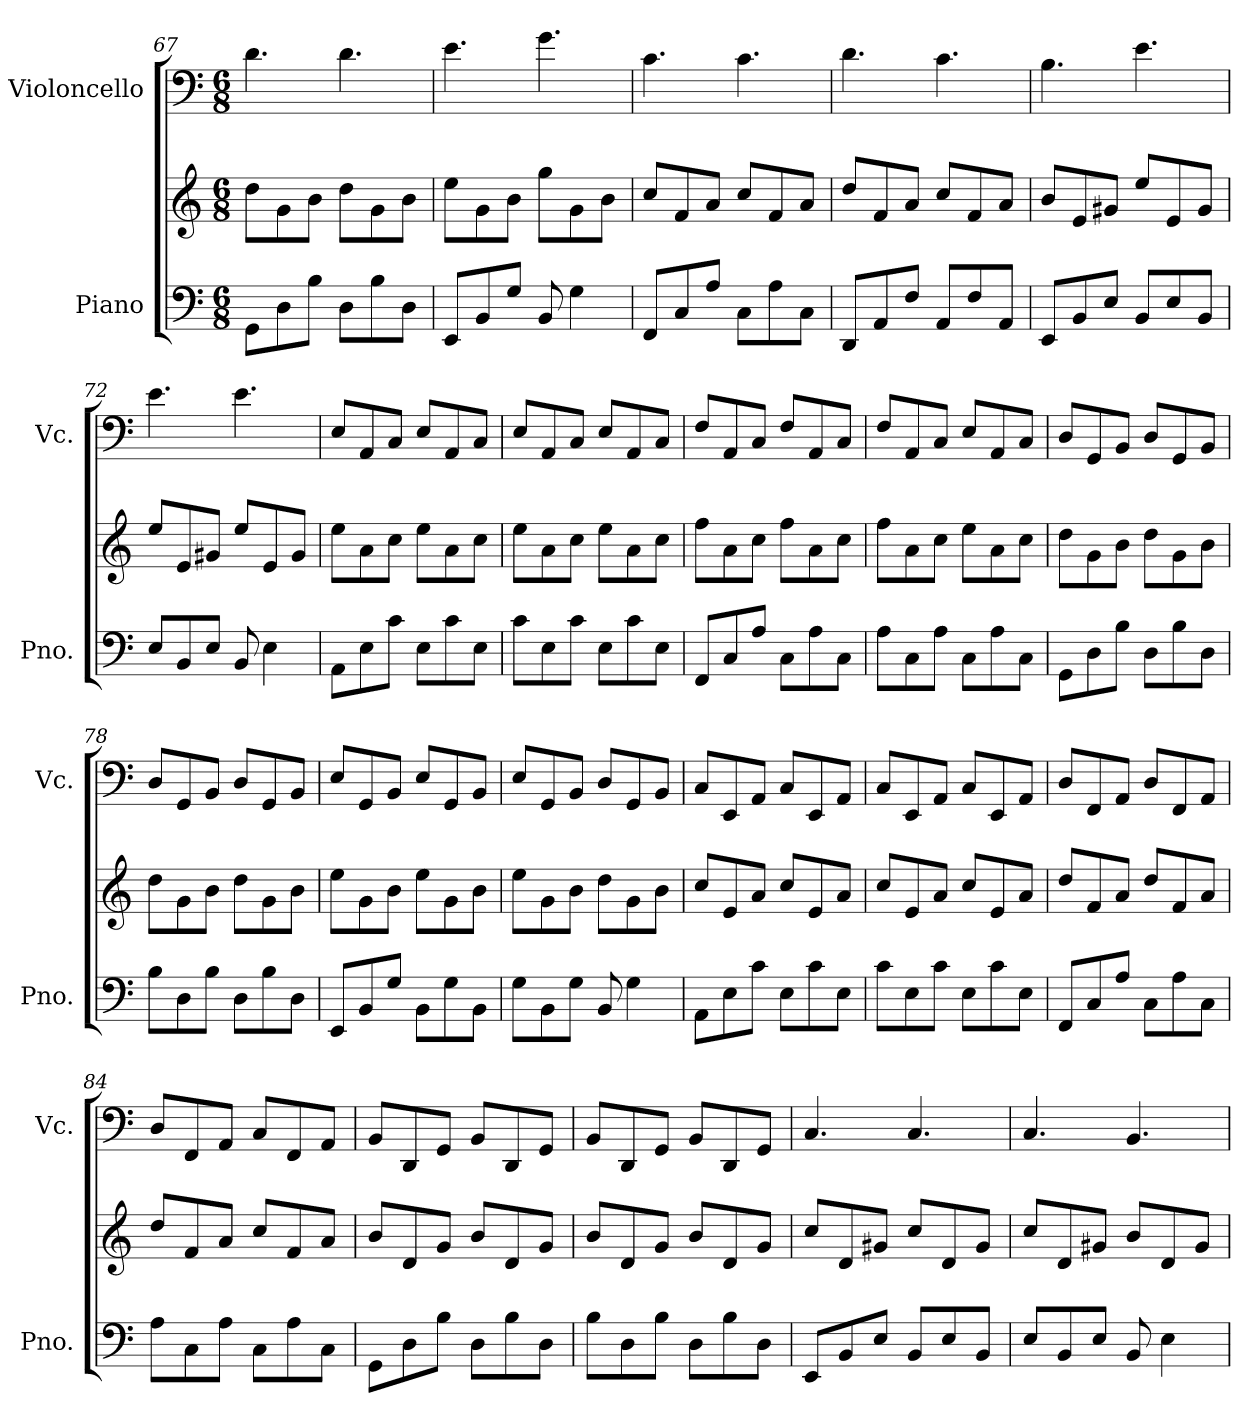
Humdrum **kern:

**kern	**kern	**kern
*part2	*part2	*part1
*staff3	*staff2	*staff1
*I"Piano	*	*I"Violoncello
*I'Pno.	*	*I'Vc.
*clefF4	*clefG2	*clefF4
*k[]	*k[]	*k[]
*M6/8	*M6/8	*M6/8
=67	=67	=67
8GG\L	8dd\L	4.d\
8D\	8g\	.
8B\J	8b\J	.
8D\L	8dd\L	4.d\
8B\	8g\	.
8D\J	8b\J	.
=68	=68	=68
8EE/L	8ee\L	4.e\
8BB/	8g\	.
8G/J	8b\J	.
8BB/	8gg\L	4.g\
4G\	8g\	.
.	8b\J	.
=69	=69	=69
8FF/L	8cc/L	4.c\
8C/	8f/	.
8A/J	8a/J	.
8C\L	8cc/L	4.c\
8A\	8f/	.
8C\J	8a/J	.
!!LO:LB:g=z
=70	=70	=70
8DD/L	8dd/L	4.d\
8AA/	8f/	.
8F/J	8a/J	.
8AA/L	8cc/L	4.c\
8F/	8f/	.
8AA/J	8a/J	.
=71	=71	=71
8EE/L	8b/L	4.B\
8BB/	8e/	.
8E/J	8g#X/J	.
8BB/L	8ee/L	4.e\
8E/	8e/	.
8BB/J	8g#/J	.
=72	=72	=72
8E/L	8ee/L	4.e\
8BB/	8e/	.
8E/J	8g#X/J	.
8BB/	8ee/L	4.e\
4E\	8e/	.
.	8g#/J	.
=73	=73	=73
8AA\L	8ee\L	8E/L
8E\	8a\	8AA/
8c\J	8cc\J	8C/J
8E\L	8ee\L	8E/L
8c\	8a\	8AA/
8E\J	8cc\J	8C/J
=74	=74	=74
8c\L	8ee\L	8E/L
8E\	8a\	8AA/
8c\J	8cc\J	8C/J
8E\L	8ee\L	8E/L
8c\	8a\	8AA/
8E\J	8cc\J	8C/J
=75	=75	=75
8FF/L	8ff\L	8F/L
8C/	8a\	8AA/
8A/J	8cc\J	8C/J
8C\L	8ff\L	8F/L
8A\	8a\	8AA/
8C\J	8cc\J	8C/J
!!LO:LB:g=z
=76	=76	=76
8A\L	8ff\L	8F/L
8C\	8a\	8AA/
8A\J	8cc\J	8C/J
8C\L	8ee\L	8E/L
8A\	8a\	8AA/
8C\J	8cc\J	8C/J
=77	=77	=77
8GG\L	8dd\L	8D/L
8D\	8g\	8GG/
8B\J	8b\J	8BB/J
8D\L	8dd\L	8D/L
8B\	8g\	8GG/
8D\J	8b\J	8BB/J
=78	=78	=78
8B\L	8dd\L	8D/L
8D\	8g\	8GG/
8B\J	8b\J	8BB/J
8D\L	8dd\L	8D/L
8B\	8g\	8GG/
8D\J	8b\J	8BB/J
=79	=79	=79
8EE/L	8ee\L	8E/L
8BB/	8g\	8GG/
8G/J	8b\J	8BB/J
8BB\L	8ee\L	8E/L
8G\	8g\	8GG/
8BB\J	8b\J	8BB/J
=80	=80	=80
8G\L	8ee\L	8E/L
8BB\	8g\	8GG/
8G\J	8b\J	8BB/J
8BB/	8dd\L	8D/L
4G\	8g\	8GG/
.	8b\J	8BB/J
=81	=81	=81
8AA\L	8cc/L	8C/L
8E\	8e/	8EE/
8c\J	8a/J	8AA/J
8E\L	8cc/L	8C/L
8c\	8e/	8EE/
8E\J	8a/J	8AA/J
=82	=82	=82
8c\L	8cc/L	8C/L
8E\	8e/	8EE/
8c\J	8a/J	8AA/J
8E\L	8cc/L	8C/L
8c\	8e/	8EE/
8E\J	8a/J	8AA/J
!!LO:LB:g=z
=83	=83	=83
8FF/L	8dd/L	8D/L
8C/	8f/	8FF/
8A/J	8a/J	8AA/J
8C\L	8dd/L	8D/L
8A\	8f/	8FF/
8C\J	8a/J	8AA/J
=84	=84	=84
8A\L	8dd/L	8D/L
8C\	8f/	8FF/
8A\J	8a/J	8AA/J
8C\L	8cc/L	8C/L
8A\	8f/	8FF/
8C\J	8a/J	8AA/J
=85	=85	=85
8GG\L	8b/L	8BB/L
8D\	8d/	8DD/
8B\J	8g/J	8GG/J
8D\L	8b/L	8BB/L
8B\	8d/	8DD/
8D\J	8g/J	8GG/J
=86	=86	=86
8B\L	8b/L	8BB/L
8D\	8d/	8DD/
8B\J	8g/J	8GG/J
8D\L	8b/L	8BB/L
8B\	8d/	8DD/
8D\J	8g/J	8GG/J
=87	=87	=87
8EE/L	8cc/L	4.C/
8BB/	8d/	.
8E/J	8g#X/J	.
8BB/L	8cc/L	4.C/
8E/	8d/	.
8BB/J	8g#/J	.
=88	=88	=88
8E/L	8cc/L	4.C/
8BB/	8d/	.
8E/J	8g#X/J	.
8BB/	8b/L	4.BB/
4E\	8d/	.
.	8g#/J	.
=	=	=
*-	*-	*-
